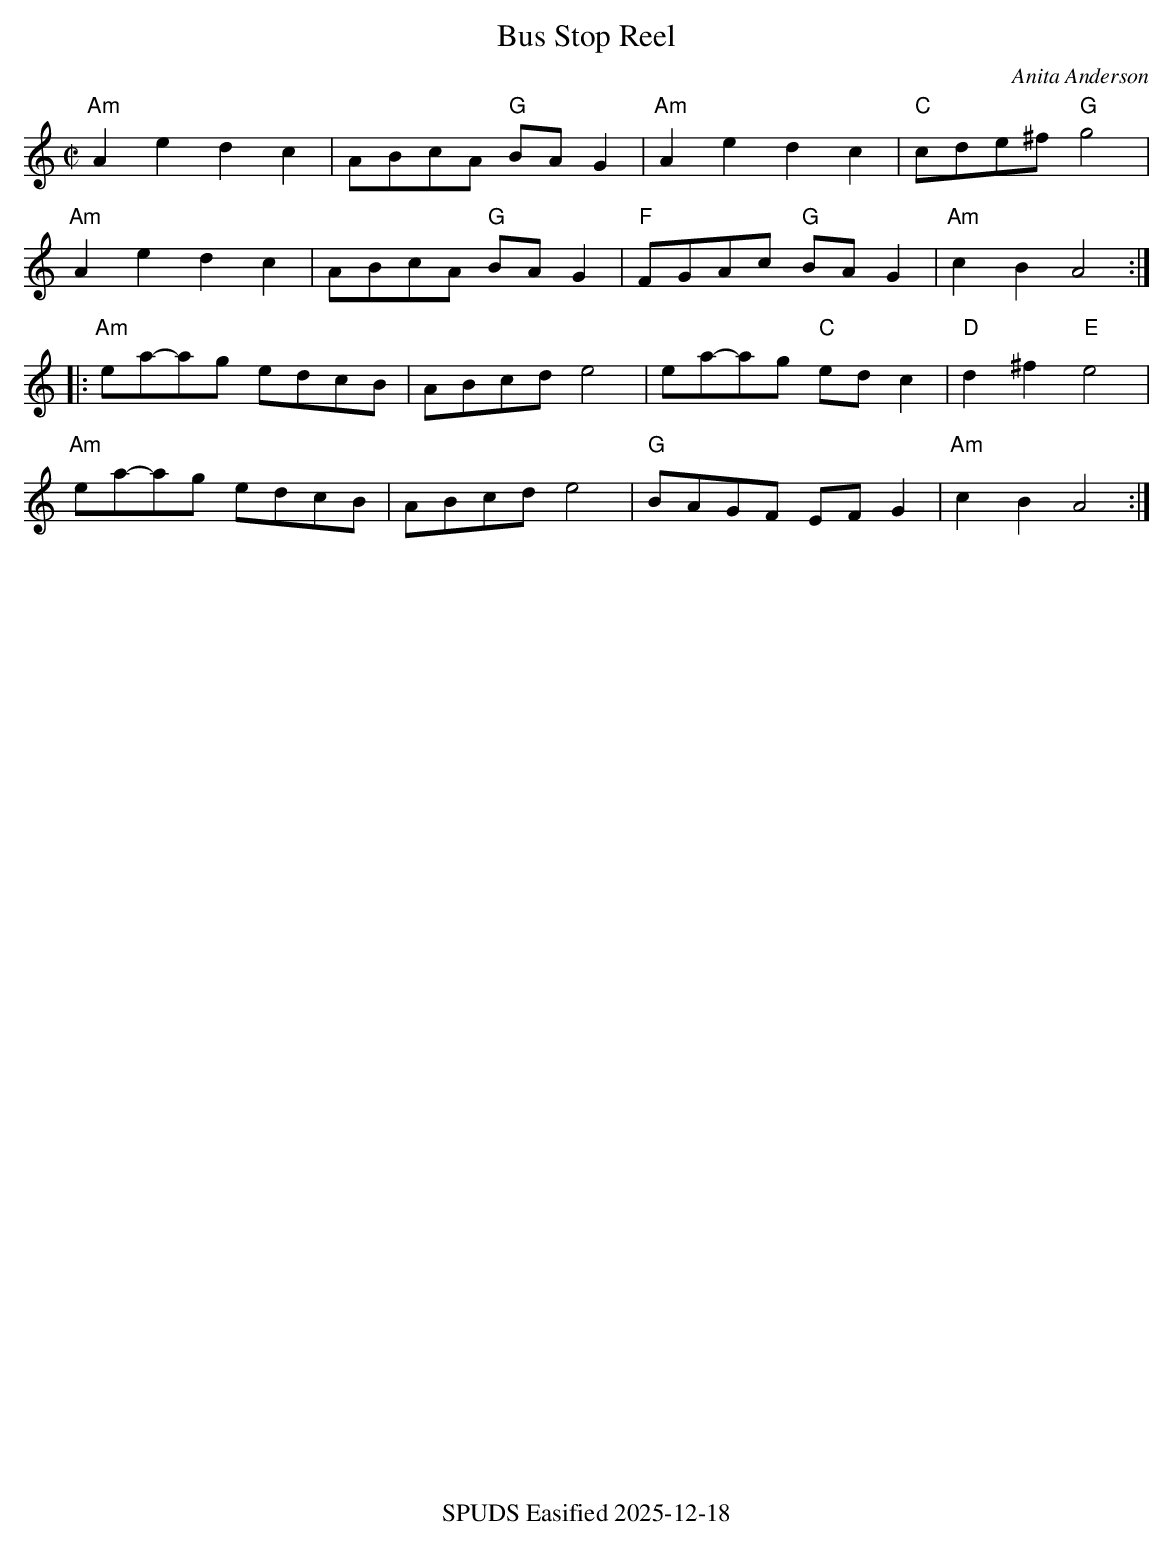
X:1
T: Bus Stop Reel
C: Anita Anderson
M: C|
K: Am
"Am"A2e2 d2c2| ABcA "G"BAG2| "Am"A2e2 d2c2| "C"cde^f "G"g4|
"Am"A2e2 d2c2| ABcA "G"BAG2| "F"FGAc "G"BAG2| "Am"c2B2 A4:|
|:"Am"ea-ag edcB| ABcd e4| ea-ag "C"edc2| "D"d2^f2 "E"e4|
"Am"ea-ag edcB| ABcd e4| "G"BAGF EFG2| "Am"c2B2 A4 :|
